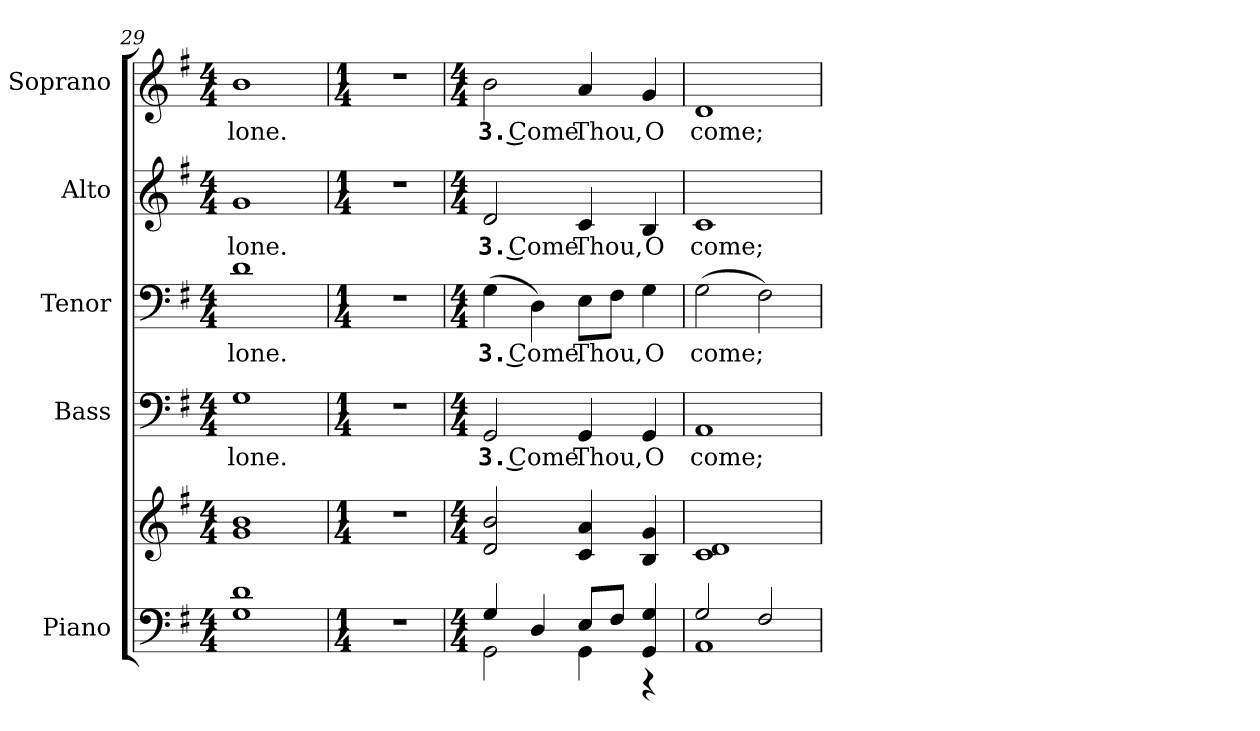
**kern	**kern	**kern	**text	**kern	**text	**kern	**text	**kern	**text
*part5	*part5	*part4	*part4	*part3	*part3	*part2	*part2	*part1	*part1
*staff6	*staff5	*staff4	*staff4	*staff3	*staff3	*staff2	*staff2	*staff1	*staff1
*I"Piano	*	*I"Bass	*	*I"Tenor	*	*I"Alto	*	*I"Soprano	*
*I'Pno.	*	*I'B.	*	*I'T.	*	*I'A.	*	*I'S.	*
*clefF4	*clefG2	*clefF4	*	*clefF4	*	*clefG2	*	*clefG2	*
*k[f#]	*k[f#]	*k[f#]	*	*k[f#]	*	*k[f#]	*	*k[f#]	*
*G:	*G:	*G:	*	*G:	*	*G:	*	*G:	*
*M4/4	*M4/4	*M4/4	*	*M4/4	*	*M4/4	*	*M4/4	*
=29	=29	=29	=29	=29	=29	=29	=29	=29	=29
!	!	!	!LO:LY:b:color=#000000	!	!	!	!	!	!
!	!	!	!	!	!LO:LY:b:color=#000000	!	!	!	!
!	!	!	!	!	!	!	!LO:LY:b:color=#000000	!	!
!	!	!	!	!	!	!	!	!	!LO:LY:b:color=#000000
1Gi 1di	1gi 1bi	1Gi	-lone.	1di	-lone.	1gi	-lone.	1bi	-lone.
!!LO:PB:g=z
=30	=30	=30	=30	=30	=30	=30	=30	=30	=30
*M1/4	*M1/4	*M1/4	*	*M1/4	*	*M1/4	*	*M1/4	*
!LO:N:vis=1	!LO:N:vis=1	!LO:N:vis=1	!	!LO:N:vis=1	!	!LO:N:vis=1	!	!LO:N:vis=1	!
4r	4r	4r	.	4r	.	4r	.	4r	.
=31	=31	=31	=31	=31	=31	=31	=31	=31	=31
*M4/4	*M4/4	*M4/4	*	*M4/4	*	*M4/4	*	*M4/4	*
*^	*	*	*	*	*	*	*	*	*
!	!	!	!	!LO:LY:b:color=#000000	!	!	!	!	!	!
!	!	!	!	!	!	!LO:LY:b:color=#000000	!	!	!	!
!	!	!	!	!	!	!	!	!LO:LY:b:color=#000000	!	!
!	!	!	!	!	!	!	!	!	!	!LO:LY:b:color=#000000
4Gi/	2GGi\	2di/ 2bi	2GGi/	3. Come	(4Gi\	3. Come	2di/	3. Come	2bi\	3. Come
4Di/	.	.	.	.	4Di\)	.	.	.	.	.
!	!	!	!	!LO:LY:b:color=#000000	!	!	!	!	!	!
!	!	!	!	!	!	!LO:LY:b:color=#000000	!	!	!	!
!	!	!	!	!	!	!	!	!LO:LY:b:color=#000000	!	!
!	!	!	!	!	!	!	!	!	!	!LO:LY:b:color=#000000
8Ei/L	4GGi\	4ci/ 4ai	4GGi/	Thou,	8Ei\L	Thou,	4ci/	Thou,	4ai/	Thou,
8F#i/J	.	.	.	.	8F#i\J	.	.	.	.	.
!	!	!	!	!LO:LY:b:color=#000000	!	!	!	!	!	!
!	!	!	!	!	!	!LO:LY:b:color=#000000	!	!	!	!
!	!	!	!	!	!	!	!	!LO:LY:b:color=#000000	!	!
!	!	!	!	!	!	!	!	!	!	!LO:LY:b:color=#000000
4GGi/ 4Gi	4r	4Bi/ 4gi	4GGi/	O	4Gi\	O	4Bi/	O	4gi/	O
=32	=32	=32	=32	=32	=32	=32	=32	=32	=32	=32
!	!	!	!	!LO:LY:b:color=#000000	!	!	!	!	!	!
!	!	!	!	!	!	!LO:LY:b:color=#000000	!	!	!	!
!	!	!	!	!	!	!	!	!LO:LY:b:color=#000000	!	!
!	!	!	!	!	!	!	!	!	!	!LO:LY:b:color=#000000
2Gi/	1AAi	1ci 1di	1AAi	come;	(2Gi\	come;	1ci	come;	1di	come;
2F#i/	.	.	.	.	2F#i\)	.	.	.	.	.
*v	*v	*	*	*	*	*	*	*	*	*
=	=	=	=	=	=	=	=	=	=
*-	*-	*-	*-	*-	*-	*-	*-	*-	*-
